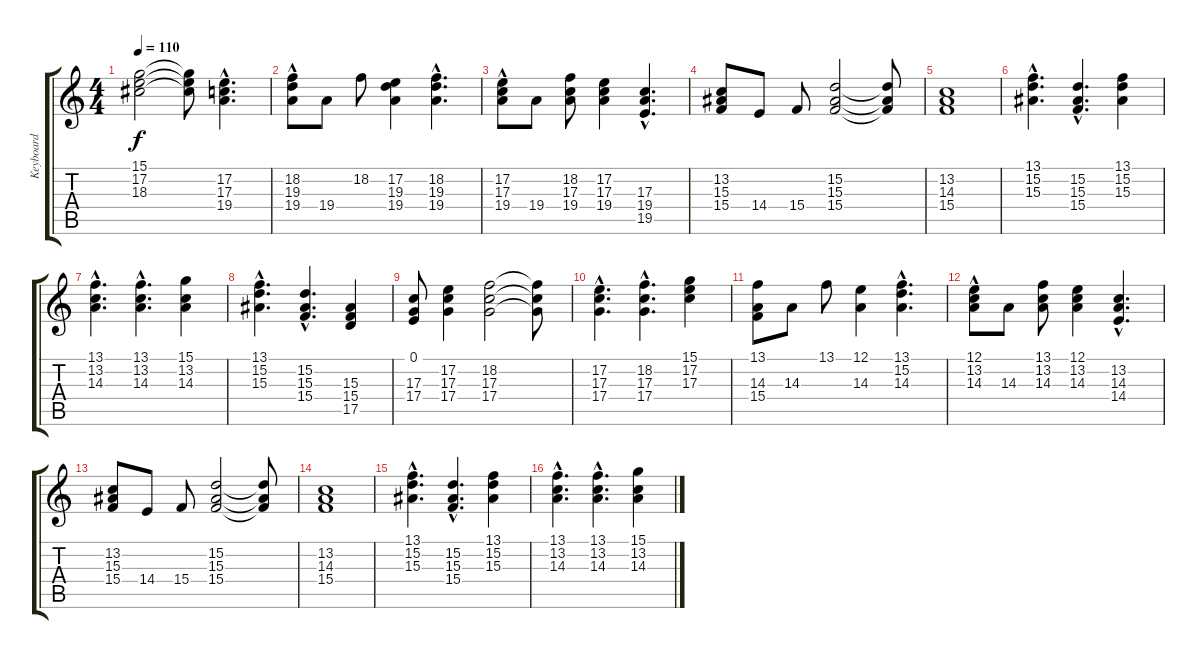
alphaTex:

\track ("Keyboard" "Keyboard") {instrument drawbarorgan}
\staff {score tabs}
\tuning (E4 B3 G3 D3 A2 E2) {hide}
\ts (4 4)
\tempo 110
\clef g2
\ks c
(15.1 17.2 18.3).2{dy f} (15.1{t} 17.2{t} 18.3{t}).8 (17.2{hac} 17.3{hac} 19.4{hac}).4{d} |
(18.2 19.3{hac} 19.4).8 19.4.8 18.2.8 (17.2 19.3 19.4).4 (18.2{hac} 19.3{hac} 19.4{hac}).4{d} |
(17.2{hac} 17.3 19.4).8 19.4.8 (18.2 17.3 19.4).8 (17.2 17.3 19.4).4 (17.3{hac} 19.4{hac} 19.5{hac}).4{d} |
(13.2 15.3 15.4).8 14.4.8 15.4.8 (15.2 15.3 15.4).2 (15.2{t} 15.3{t} 15.4{t}).8 |
(13.2 14.3 15.4).1 |
(13.1{hac} 15.2{hac} 15.3{hac}).4{d} (15.2{hac} 15.3{hac} 15.4{hac}).4{d} (13.1 15.2 15.3).4 |
(13.1{hac} 13.2{hac} 14.3{hac}).4{d} (13.1{hac} 13.2{hac} 14.3{hac}).4{d} (15.1 13.2 14.3).4 |
(13.1{hac} 15.2{hac} 15.3{hac}).4{d} (15.2{hac} 15.3{hac} 15.4{hac}).4{d} (15.3 15.4 17.5).4 |
(0.1 17.3 17.4).8 (17.2 17.3 17.4).4 (18.2 17.3 17.4).2 (18.2{t} 17.3{t} 17.4{t}).8 |
(17.2{hac} 17.3{hac} 17.4{hac}).4{d} (18.2{hac} 17.3{hac} 17.4{hac}).4{d} (15.1 17.2 17.3).4 |
(13.1 14.3 15.4).8 14.3.8 13.1.8 (12.1 14.3).4 (13.1{hac} 15.2{hac} 14.3{hac}).4{d} |
(12.1{hac} 13.2 14.3).8 14.3.8 (13.1 13.2 14.3).8 (12.1 13.2 14.3).4 (13.2{hac} 14.3{hac} 14.4{hac}).4{d} |
(13.2 15.3 15.4).8 14.4.8 15.4.8 (15.2 15.3 15.4).2 (15.2{t} 15.3{t} 15.4{t}).8 |
(13.2 14.3 15.4).1 |
(13.1{hac} 15.2{hac} 15.3{hac}).4{d} (15.2{hac} 15.3{hac} 15.4{hac}).4{d} (13.1 15.2 15.3).4 |
(13.1{hac} 13.2{hac} 14.3{hac}).4{d} (13.1{hac} 13.2{hac} 14.3{hac}).4{d} (15.1 13.2 14.3).4
